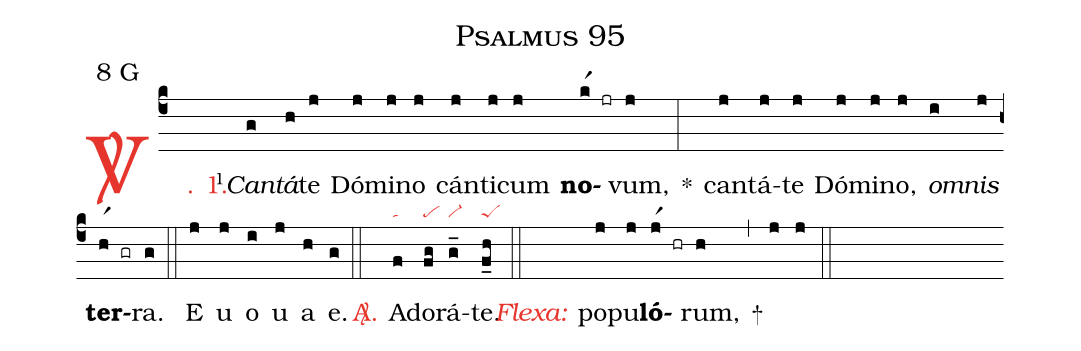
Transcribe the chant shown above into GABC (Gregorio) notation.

name: Psalmus 95;
mode: 8;
mode-differentia: G;
nabc-lines: 1;
%%
(c4)

<c><sp>V/</sp>. 1.</c>() <v>\VSup{1}</v><i>Can</i>(g)<i>tá</i>(h)te(j) Dó(j)mi(j)no(j) cán(j)ti(j)cum(j) <b>no</b>(kr1 jr)vum,(j) *(:) can(j)tá(j)te(j) Dó(j)mi(j)no,(j) <i>om</i>(i)<i>nis</i>(j) <b>ter</b>(hr1 gr)ra.(g) (::)

<eu>E(j) u(j) o(i) u(j) a(h) e.</eu>(g) (::)

<nlba><c><sp>A/</sp>.</c>() Ad</nlba>(f|ta)o(fg|pe)rá(g_|vi-)te.(f_h|peS) (::)

<nlba><c><i>Flexa:</i></c>() po</nlba>(j)pu(j)<b>ló</b>(jr1 hr)rum,(h) +(,) (j) (j) (::)
